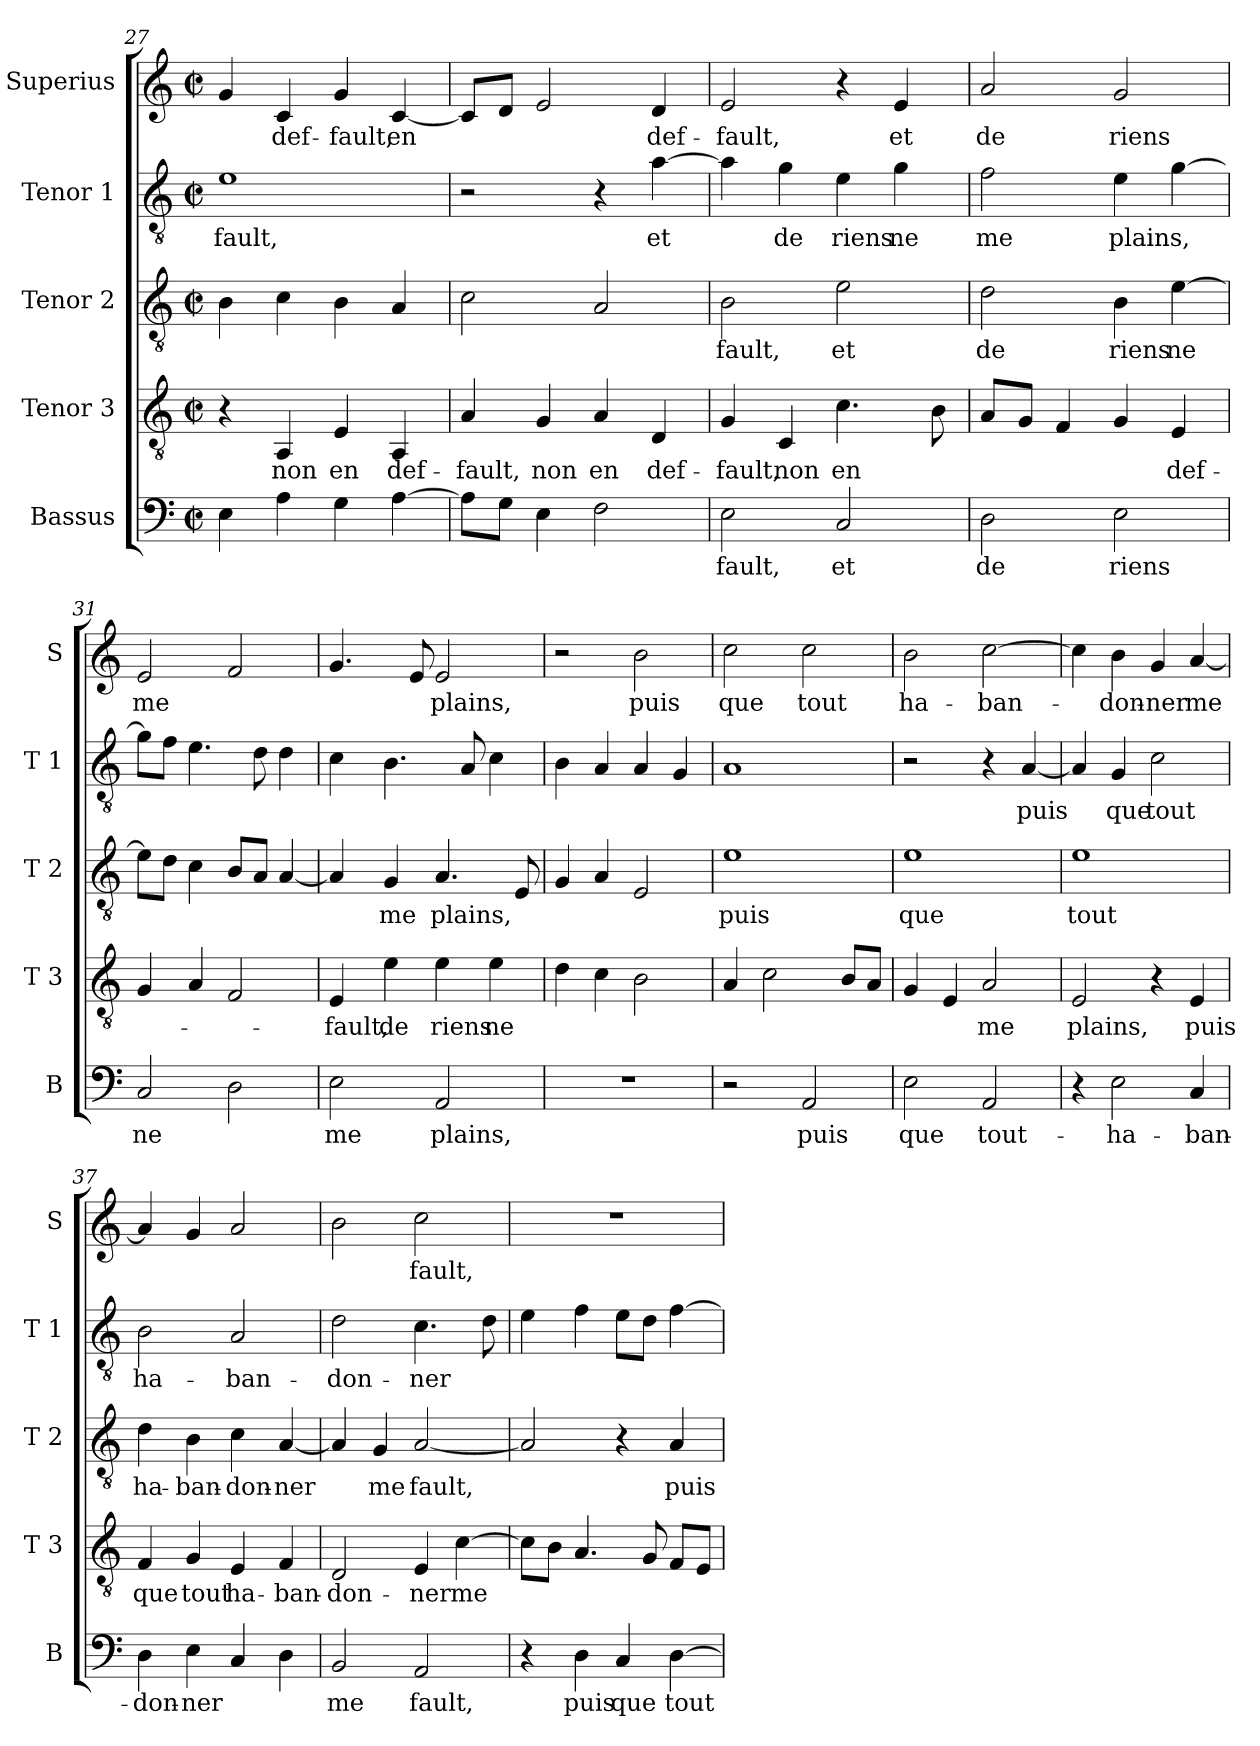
**kern	**text	**kern	**text	**kern	**text	**kern	**text	**kern	**text
*part5	*part5	*part4	*part4	*part3	*part3	*part2	*part2	*part1	*part1
*staff5	*staff5	*staff4	*staff4	*staff3	*staff3	*staff2	*staff2	*staff1	*staff1
*I"Bassus	*	*I"Tenor 3	*	*I"Tenor 2	*	*I"Tenor 1	*	*I"Superius	*
*I'B	*	*I'T 3	*	*I'T 2	*	*I'T 1	*	*I'S	*
*clefF4	*	*clefGv2	*	*clefGv2	*	*clefGv2	*	*clefG2	*
*k[]	*	*k[]	*	*k[]	*	*k[]	*	*k[]	*
*M2/2	*	*M2/2	*	*M2/2	*	*M2/2	*	*M2/2	*
*met(c|)	*	*met(c|)	*	*met(c|)	*	*met(c|)	*	*met(c|)	*
=27	=27	=27	=27	=27	=27	=27	=27	=27	=27
!	!	!	!	!	!	!	!LO:LY:b	!	!
4E\	.	4r	.	4B\	.	1e	-fault,	4g/	.
!	!	!	!LO:LY:b	!	!	!	!	!	!LO:LY:b
4A\	.	4AA/	non	4c\	.	.	.	4c/	def-
!	!	!	!LO:LY:b	!	!	!	!	!	!LO:LY:b
4G\	.	4E/	en	4B\	.	.	.	4g/	-fault,
!	!	!	!LO:LY:b	!	!	!	!	!	!LO:LY:b
[4A\	.	4AA/	def-	4A/	.	.	.	[4c/	en
=28	=28	=28	=28	=28	=28	=28	=28	=28	=28
!	!	!	!LO:LY:b	!	!	!	!	!	!
8A\L]	.	4A/	-fault,	2c\	.	2r	.	8c/L]	.
8G\J	.	.	.	.	.	.	.	8d/J	.
!	!	!	!LO:LY:b	!	!	!	!	!	!
4E\	.	4G/	non	.	.	.	.	2e/	.
!	!	!	!LO:LY:b	!	!	!	!	!	!
2F\	.	4A/	en	2A/	.	4r	.	.	.
!	!	!	!LO:LY:b	!	!	!	!LO:LY:b	!	!LO:LY:b
.	.	4D/	def-	.	.	[4a\	et	4d/	def-
!!LO:LB:g=z
=29	=29	=29	=29	=29	=29	=29	=29	=29	=29
!	!LO:LY:b	!	!LO:LY:b	!	!LO:LY:b	!	!	!	!LO:LY:b
2E\	-fault,	4G/	-fault,	2B\	-fault,	4a\]	.	2e/	-fault,
!	!	!	!LO:LY:b	!	!	!	!LO:LY:b	!	!
.	.	4C/	non	.	.	4g\	de	.	.
!	!LO:LY:b	!	!LO:LY:b	!	!LO:LY:b	!	!LO:LY:b	!	!
2C/	et	4.c\	en	2e\	et	4e\	riens	4r	.
!	!	!	!	!	!	!	!LO:LY:b	!	!LO:LY:b
.	.	.	.	.	.	4g\	ne	4e/	et
.	.	8B\	.	.	.	.	.	.	.
!!LO:PB:g=z
=30	=30	=30	=30	=30	=30	=30	=30	=30	=30
!	!LO:LY:b	!	!	!	!LO:LY:b	!	!LO:LY:b	!	!LO:LY:b
2D\	de	8A/L	.	2d\	de	2f\	me	2a/	de
.	.	8G/J	.	.	.	.	.	.	.
.	.	4F/	.	.	.	.	.	.	.
!	!LO:LY:b	!	!	!	!LO:LY:b	!	!LO:LY:b	!	!LO:LY:b
2E\	riens	4G/	.	4B\	riens	4e\	plains,	2g/	riens
!	!	!	!LO:LY:b	!	!LO:LY:b	!	!	!	!
.	.	4E/	def-	[4e\	ne	[4g\	.	.	.
=31	=31	=31	=31	=31	=31	=31	=31	=31	=31
!	!LO:LY:b	!	!	!	!	!	!	!	!LO:LY:b
2C/	ne	4G/	.	8e\L]	.	8g\L]	.	2e/	me
.	.	.	.	8d\J	.	8f\J	.	.	.
.	.	4A/	.	4c\	.	4.e\	.	.	.
2D\	.	2F/	.	8B/L	.	.	.	2f/	.
.	.	.	.	8A/J	.	8d\	.	.	.
.	.	.	.	[4A/	.	4d\	.	.	.
=32	=32	=32	=32	=32	=32	=32	=32	=32	=32
!	!LO:LY:b	!	!LO:LY:b	!	!	!	!	!	!
2E\	me	4E/	-fault,	4A/]	.	4c\	.	4.g/	.
!	!	!	!LO:LY:b	!	!LO:LY:b	!	!	!	!
.	.	4e\	de	4G/	me	4.B\	.	.	.
.	.	.	.	.	.	.	.	8e/	.
!	!LO:LY:b	!	!LO:LY:b	!	!LO:LY:b	!	!	!	!LO:LY:b
2AA/	plains,	4e\	riens	4.A/	plains,	.	.	2e/	plains,
.	.	.	.	.	.	8A/	.	.	.
!	!	!	!LO:LY:b	!	!	!	!	!	!
.	.	4e\	ne	.	.	4c\	.	.	.
.	.	.	.	8E/	.	.	.	.	.
=33	=33	=33	=33	=33	=33	=33	=33	=33	=33
1r	.	4d\	.	4G/	.	4B\	.	2r	.
.	.	4c\	.	4A/	.	4A/	.	.	.
!	!	!	!	!	!	!	!	!	!LO:LY:b
.	.	2B\	.	2E/	.	4A/	.	2b\	puis
.	.	.	.	.	.	4G/	.	.	.
=34	=34	=34	=34	=34	=34	=34	=34	=34	=34
!	!	!	!	!	!LO:LY:b	!	!	!	!LO:LY:b
2r	.	4A/	.	1e	puis	1A	.	2cc\	que
.	.	2c\	.	.	.	.	.	.	.
!	!LO:LY:b	!	!	!	!	!	!	!	!LO:LY:b
2AA/	puis	.	.	.	.	.	.	2cc\	tout
.	.	8B/L	.	.	.	.	.	.	.
.	.	8A/J	.	.	.	.	.	.	.
=35	=35	=35	=35	=35	=35	=35	=35	=35	=35
!	!LO:LY:b	!	!	!	!LO:LY:b	!	!	!	!LO:LY:b
2E\	que	4G/	.	1e	que	2r	.	2b\	ha-
.	.	4E/	.	.	.	.	.	.	.
!	!LO:LY:b	!	!LO:LY:b	!	!	!	!	!	!LO:LY:b
2AA/	tout-	2A/	me	.	.	4r	.	[2cc\	-ban-
!	!	!	!	!	!	!	!LO:LY:b	!	!
.	.	.	.	.	.	[4A/	puis	.	.
!!LO:PB:g=z
=36	=36	=36	=36	=36	=36	=36	=36	=36	=36
!	!	!	!LO:LY:b	!	!LO:LY:b	!	!	!	!
4r	.	2E/	plains,	1e	tout	4A/]	.	4cc\]	.
!	!LO:LY:b	!	!	!	!	!	!LO:LY:b	!	!LO:LY:b
2E\	-ha-	.	.	.	.	4G/	que	4b\	-don-
!	!	!	!	!	!	!	!LO:LY:b	!	!LO:LY:b
.	.	4r	.	.	.	2c\	tout	4g/	-ner
!	!LO:LY:b	!	!LO:LY:b	!	!	!	!	!	!LO:LY:b
4C/	-ban-	4E/	puis	.	.	.	.	[4a/	me
=37	=37	=37	=37	=37	=37	=37	=37	=37	=37
!	!LO:LY:b	!	!LO:LY:b	!	!LO:LY:b	!	!LO:LY:b	!	!
4D\	-don-	4F/	que	4d\	ha-	2B\	ha-	4a/]	.
!	!LO:LY:b	!	!LO:LY:b	!	!LO:LY:b	!	!	!	!
4E\	-ner	4G/	tout	4B\	-ban-	.	.	4g/	.
!	!	!	!LO:LY:b	!	!LO:LY:b	!	!LO:LY:b	!	!
4C/	.	4E/	ha-	4c\	-don-	2A/	-ban-	2a/	.
!	!	!	!LO:LY:b	!	!LO:LY:b	!	!	!	!
4D\	.	4F/	-ban-	[4A/	-ner	.	.	.	.
=38	=38	=38	=38	=38	=38	=38	=38	=38	=38
!	!LO:LY:b	!	!LO:LY:b	!	!	!	!LO:LY:b	!	!
2BB/	me	2D/	-don-	4A/]	.	2d\	-don-	2b\	.
!	!	!	!	!	!LO:LY:b	!	!	!	!
.	.	.	.	4G/	me	.	.	.	.
!	!LO:LY:b	!	!LO:LY:b	!	!LO:LY:b	!	!LO:LY:b	!	!LO:LY:b
2AA/	fault,	4E/	-ner	[2A/	fault,	4.c\	-ner	2cc\	fault,
!	!	!	!LO:LY:b	!	!	!	!	!	!
.	.	[4c\	me	.	.	.	.	.	.
.	.	.	.	.	.	8d\	.	.	.
=39	=39	=39	=39	=39	=39	=39	=39	=39	=39
4r	.	8c\L]	.	2A/]	.	4e\	.	1r	.
.	.	8B\J	.	.	.	.	.	.	.
!	!LO:LY:b	!	!	!	!	!	!	!	!
4D\	puis	4.A/	.	.	.	4f\	.	.	.
!	!LO:LY:b	!	!	!	!	!	!	!	!
4C/	que	.	.	4r	.	8e\L	.	.	.
.	.	8G/	.	.	.	8d\J	.	.	.
!	!LO:LY:b	!	!	!	!LO:LY:b	!	!	!	!
[4D\	tout-	8F/L	.	4A/	puis	[4f\	.	.	.
.	.	8E/J	.	.	.	.	.	.	.
=	=	=	=	=	=	=	=	=	=
*-	*-	*-	*-	*-	*-	*-	*-	*-	*-
